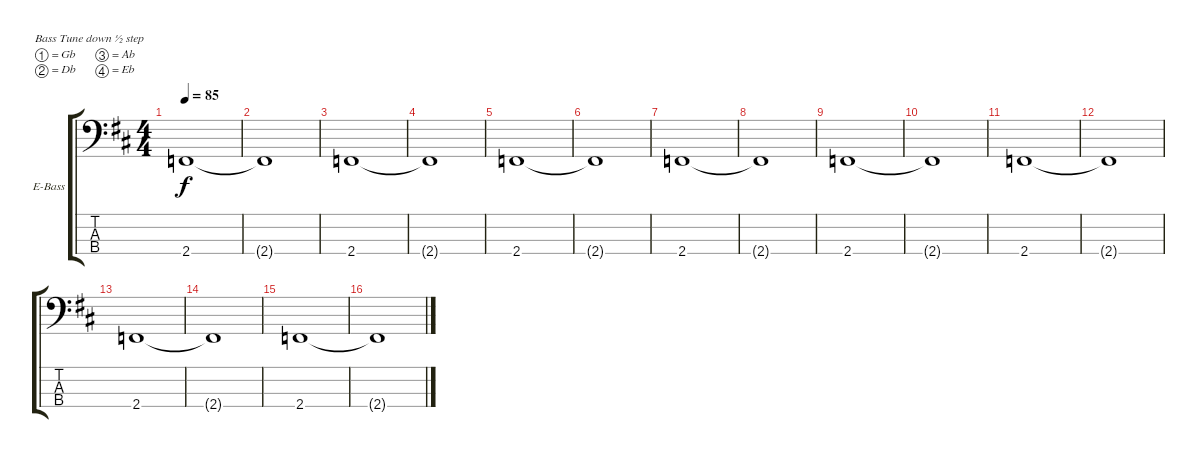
\bracketExtendMode groupsimilarinstruments
\firstSystemTrackNameOrientation horizontal
\otherSystemsTrackNameOrientation horizontal
\track ("Bass" "E-Bass") {instrument electricbassfinger}
\staff {score tabs}
\tuning (Gb2 Db2 Ab1 Eb1)
\ts (4 4)
\section ("" " ")
\tempo 85
\clef f4
\ks d
2.4.1{dy f} |
2.4{t}.1 |
2.4.1 |
2.4{t}.1 |
2.4.1 |
2.4{t}.1 |
2.4.1 |
2.4{t}.1 |
2.4.1 |
2.4{t}.1 |
2.4.1 |
2.4{t}.1 |
2.4.1 |
2.4{t}.1 |
2.4.1 |
2.4{t}.1
